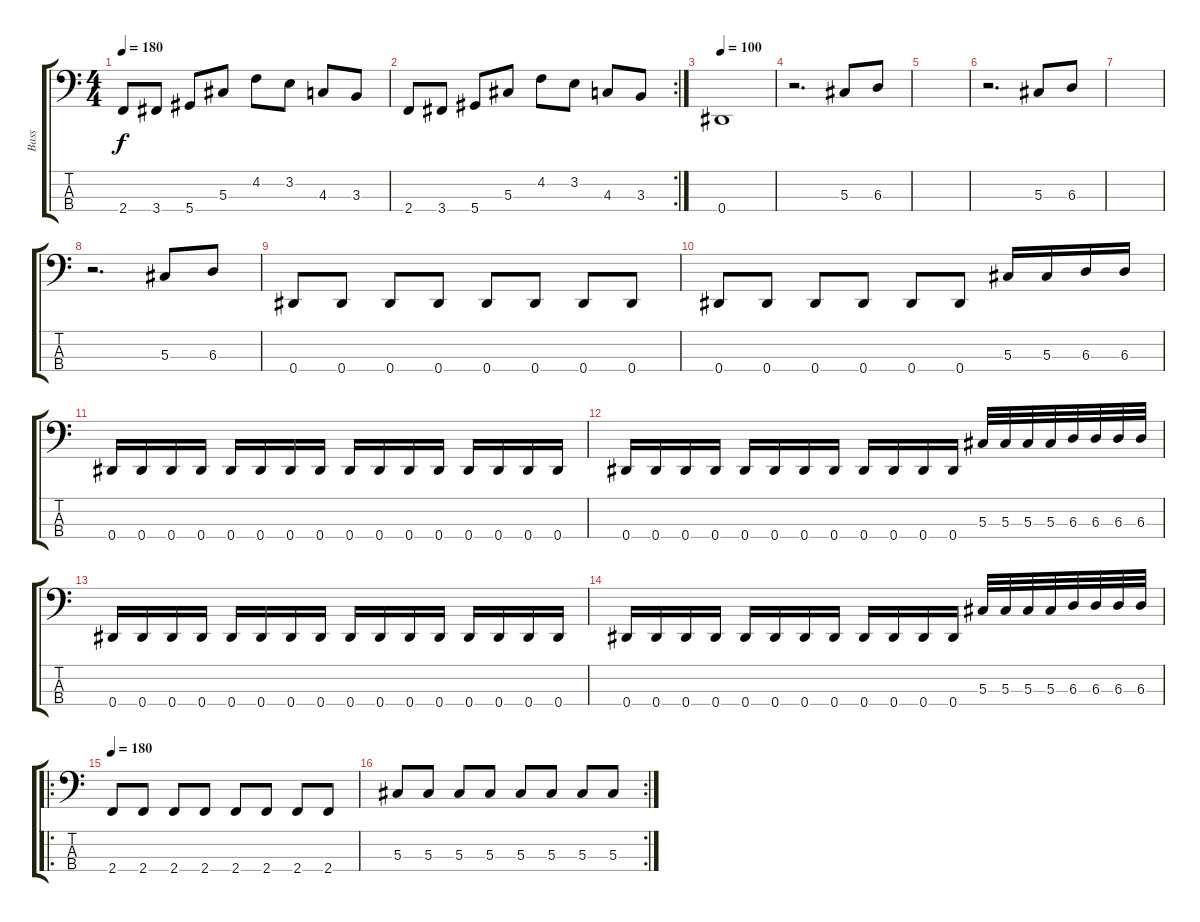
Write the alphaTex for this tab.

\track ("Bass" "Bass") {instrument electricbasspick}
\staff {score tabs}
\tuning (Gb2 Db2 Ab1 Eb1) {hide}
\ts (4 4)
\tempo 180
\clef f4
\ks c
2.4.8{dy f} 3.4.8 5.4.8 5.3.8 4.2.8 3.2.8 4.3.8 3.3.8 |
\rc 2
2.4.8 3.4.8 5.4.8 5.3.8 4.2.8 3.2.8 4.3.8 3.3.8 |
\tempo 100
0.4.1 |
r.2{d} 5.3.8 6.3.8 |
|
r.2{d} 5.3.8 6.3.8 |
|
r.2{d} 5.3.8 6.3.8 |
0.4.8{instrument slapbass1} 0.4.8 0.4.8 0.4.8 0.4.8 0.4.8 0.4.8 0.4.8 |
0.4.8 0.4.8 0.4.8 0.4.8 0.4.8 0.4.8 5.3.16 5.3.16 6.3.16 6.3.16 |
0.4.16 0.4.16 0.4.16 0.4.16 0.4.16 0.4.16 0.4.16 0.4.16 0.4.16 0.4.16 0.4.16 0.4.16 0.4.16 0.4.16 0.4.16 0.4.16 |
0.4.16 0.4.16 0.4.16 0.4.16 0.4.16 0.4.16 0.4.16 0.4.16 0.4.16 0.4.16 0.4.16 0.4.16 5.3.32 5.3.32 5.3.32 5.3.32 6.3.32 6.3.32 6.3.32 6.3.32 |
0.4.16 0.4.16 0.4.16 0.4.16 0.4.16 0.4.16 0.4.16 0.4.16 0.4.16 0.4.16 0.4.16 0.4.16 0.4.16 0.4.16 0.4.16 0.4.16 |
0.4.16 0.4.16 0.4.16 0.4.16 0.4.16 0.4.16 0.4.16 0.4.16 0.4.16 0.4.16 0.4.16 0.4.16 5.3.32 5.3.32 5.3.32 5.3.32 6.3.32 6.3.32 6.3.32 6.3.32 |
\ro
\tempo 180
2.4.8 2.4.8 2.4.8 2.4.8 2.4.8 2.4.8 2.4.8 2.4.8 |
\rc 2
5.3.8 5.3.8 5.3.8 5.3.8 5.3.8 5.3.8 5.3.8 5.3.8
